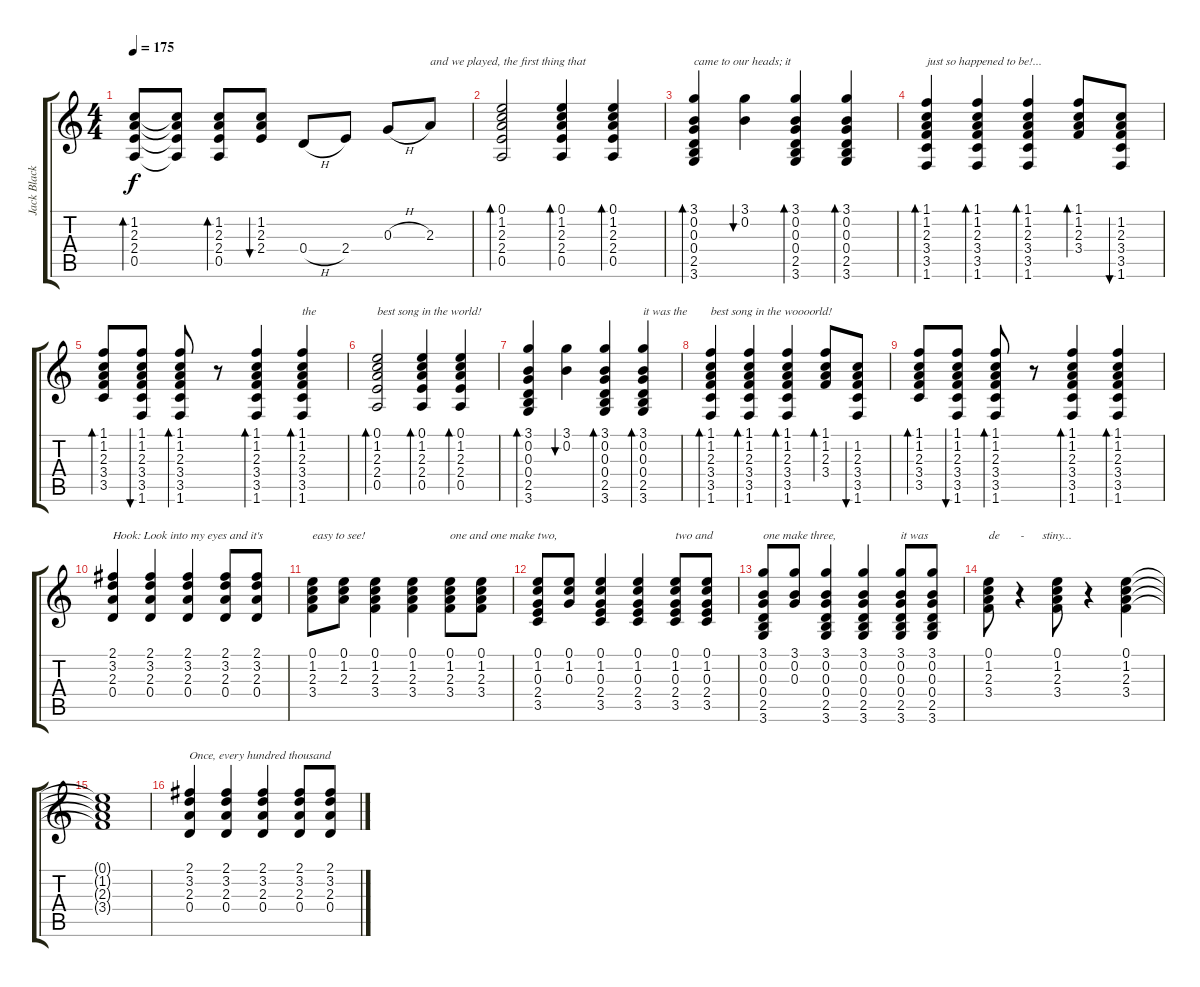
\track ("Jack Black/Kyle Gass/Ken Andrews" "Jack Black") {instrument acousticguitarsteel}
\staff {score tabs}
\tuning (E4 B3 G3 D3 A2 E2) {hide}
\ts (4 4)
\tempo 175
\clef g2
\ks c
(1.2 2.3 2.4 0.5).8{bd 120 dy f} (1.2{t} 2.3{t} 2.4{t} 0.5{t}).8 (1.2 2.3 2.4 0.5).8{bd 60} (1.2 2.3 2.4).8{bu 60} 0.4{h}.8 2.4.8 0.3{h}.8 2.3.8{txt "and we played, the first thing that"} |
(0.1 1.2 2.3 2.4 0.5).2{bd 30} (0.1 1.2 2.3 2.4 0.5).4{bd 30} (0.1 1.2 2.3 2.4 0.5).4{bd 30} |
(3.1 0.2 0.3 0.4 2.5 3.6).4{bd 30 txt "came to our heads; it"} (3.1 0.2).4{bu 30} (3.1 0.2 0.3 0.4 2.5 3.6).4{bd 30} (3.1 0.2 0.3 0.4 2.5 3.6).4{bd 30} |
(1.1 1.2 2.3 3.4 3.5 1.6).4{bd 30 txt "just so happened to be!..."} (1.1 1.2 2.3 3.4 3.5 1.6).4{bd 30} (1.1 1.2 2.3 3.4 3.5 1.6).4{bd 60} (1.1 1.2 2.3 3.4).8{bd 60} (1.2 2.3 3.4 3.5 1.6).8{bu 60} |
(1.1 1.2 2.3 3.4 3.5).8{bd 60} (1.1 1.2 2.3 3.4 3.5 1.6).8{bu 120} (1.1 1.2 2.3 3.4 3.5 1.6).8{bd 60} r.8 (1.1 1.2 2.3 3.4 3.5 1.6).4{bd 30} (1.1 1.2 2.3 3.4 3.5 1.6).4{bd 30 txt "the"} |
(0.1 1.2 2.3 2.4 0.5).2{bd 60 txt "best song in the world!"} (0.1 1.2 2.3 2.4 0.5).4{bd 60} (0.1 1.2 2.3 2.4 0.5).4{bd 60} |
(3.1 0.2 0.3 0.4 2.5 3.6).4{bd 60} (3.1 0.2).4{bu 60} (3.1 0.2 0.3 0.4 2.5 3.6).4{bd 60} (3.1 0.2 0.3 0.4 2.5 3.6).4{bd 60 txt "it was the "} |
(1.1 1.2 2.3 3.4 3.5 1.6).4{bd 30 txt "best song in the woooorld!"} (1.1 1.2 2.3 3.4 3.5 1.6).4{bd 30} (1.1 1.2 2.3 3.4 3.5 1.6).4{bd 60} (1.1 1.2 2.3 3.4).8{bd 60} (1.2 2.3 3.4 3.5 1.6).8{bu 60} |
(1.1 1.2 2.3 3.4 3.5).8{bd 60} (1.1 1.2 2.3 3.4 3.5 1.6).8{bu 120} (1.1 1.2 2.3 3.4 3.5 1.6).8{bd 60} r.8 (1.1 1.2 2.3 3.4 3.5 1.6).4{bd 30} (1.1 1.2 2.3 3.4 3.5 1.6).4{bd 30} |
(2.1 3.2 2.3 0.4).4{txt "Hook: Look into my eyes and it's"} (2.1 3.2 2.3 0.4).4 (2.1 3.2 2.3 0.4).4 (2.1 3.2 2.3 0.4).8 (2.1 3.2 2.3 0.4).8 |
(0.1 1.2 2.3 3.4).8{txt "easy to see!"} (0.1 1.2 2.3).8 (0.1 1.2 2.3 3.4).4 (0.1 1.2 2.3 3.4).4 (0.1 1.2 2.3 3.4).8{txt "one and one make two,"} (0.1 1.2 2.3 3.4).8 |
(0.1 1.2 0.3 2.4 3.5).8 (0.1 1.2 0.3).8 (0.1 1.2 0.3 2.4 3.5).4 (0.1 1.2 0.3 2.4 3.5).4 (0.1 1.2 0.3 2.4 3.5).8{txt "two and"} (0.1 1.2 0.3 2.4 3.5).8 |
(3.1 0.2 0.3 0.4 2.5 3.6).8{txt "one make three,"} (3.1 0.2 0.3).8 (3.1 0.2 0.3 0.4 2.5 3.6).4 (3.1 0.2 0.3 0.4 2.5 3.6).4 (3.1 0.2 0.3 0.4 2.5 3.6).8{txt "it was"} (3.1 0.2 0.3 0.4 2.5 3.6).8 |
(0.1 1.2 2.3 3.4).8{txt "de       -      stiny..."} r.4 (0.1 1.2 2.3 3.4).8 r.4 (0.1 1.2 2.3 3.4).4 |
(0.1{t} 1.2{t} 2.3{t} 3.4{t}).1 |
(2.1 3.2 2.3 0.4).4{txt "Once, every hundred thousand"} (2.1 3.2 2.3 0.4).4 (2.1 3.2 2.3 0.4).4 (2.1 3.2 2.3 0.4).8 (2.1 3.2 2.3 0.4).8
